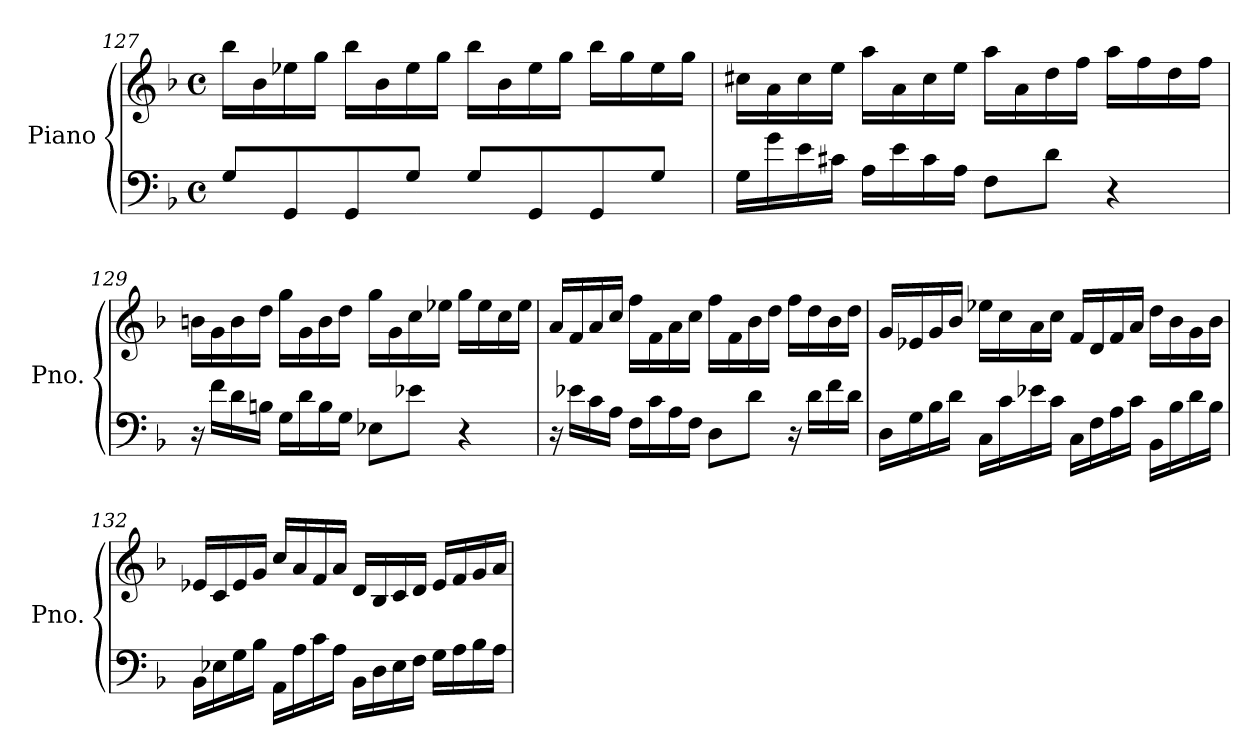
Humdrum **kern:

**kern	**kern
*part1	*part1
*staff2	*staff1
*I"Piano	*
*I'Pno.	*
*clefF4	*clefG2
*k[b-]	*k[b-]
*M4/4	*M4/4
*met(c)	*met(c)
=127	=127
8G/L	16bb-\LL
.	16b-\
8GG/	16ee-X\
.	16gg\JJ
8GG/	16bb-\LL
.	16b-\
8G/J	16ee-\
.	16gg\JJ
8G/L	16bb-\LL
.	16b-\
8GG/	16ee-\
.	16gg\JJ
8GG/	16bb-\LL
.	16gg\
8G/J	16ee-\
.	16gg\JJ
=128	=128
16G\LL	16cc#X\LL
16g\	16a\
16e\	16cc#\
16c#X\JJ	16ee\JJ
16A\LL	16aa\LL
16e\	16a\
16c#\	16cc#\
16A\JJ	16ee\JJ
8F\L	16aa\LL
.	16a\
8d\J	16dd\
.	16ff\JJ
4r	16aa\LL
.	16ff\
.	16dd\
.	16ff\JJ
=129	=129
16r	16bn\LL
16f\LL	16g\
16d\	16b\
16Bn\JJ	16dd\JJ
16G\LL	16gg\LL
16d\	16g\
16B\	16b\
16G\JJ	16dd\JJ
8E-X\L	16gg\LL
.	16g\
8e-X\J	16cc\
.	16ee-X\JJ
4r	16gg\LL
.	16ee-\
.	16cc\
.	16ee-\JJ
=130	=130
16r	16a/LL
16e-X\LL	16f/
16c\	16a/
16A\JJ	16cc/JJ
16F\LL	16ff\LL
16c\	16f\
16A\	16a\
16F\JJ	16cc\JJ
8D\L	16ff\LL
.	16f\
8d\J	16b-\
.	16dd\JJ
16r	16ff\LL
16d\LL	16dd\
16f\	16b-\
16d\JJ	16dd\JJ
=131	=131
16D\LL	16g/LL
16G\	16e-X/
16B-\	16g/
16d\JJ	16b-/JJ
16C\LL	16ee-X\LL
16c\	16cc\
16e-X\	16a\
16c\JJ	16cc\JJ
16C\LL	16f/LL
16F\	16d/
16A\	16f/
16c\JJ	16a/JJ
16BB-\LL	16dd\LL
16B-\	16b-\
16d\	16g\
16B-\JJ	16b-\JJ
=132	=132
16BB-\LL	16e-X/LL
16E-X\	16c/
16G\	16e-/
16B-\JJ	16g/JJ
16AA\LL	16cc/LL
16A\	16a/
16c\	16f/
16A\JJ	16a/JJ
16BB-\LL	16d/LL
16D\	16B-/
16E-\	16c/
16F\JJ	16d/JJ
16G\LL	16e-/LL
16A\	16f/
16B-\	16g/
16A\JJ	16a/JJ
=	=
*-	*-
